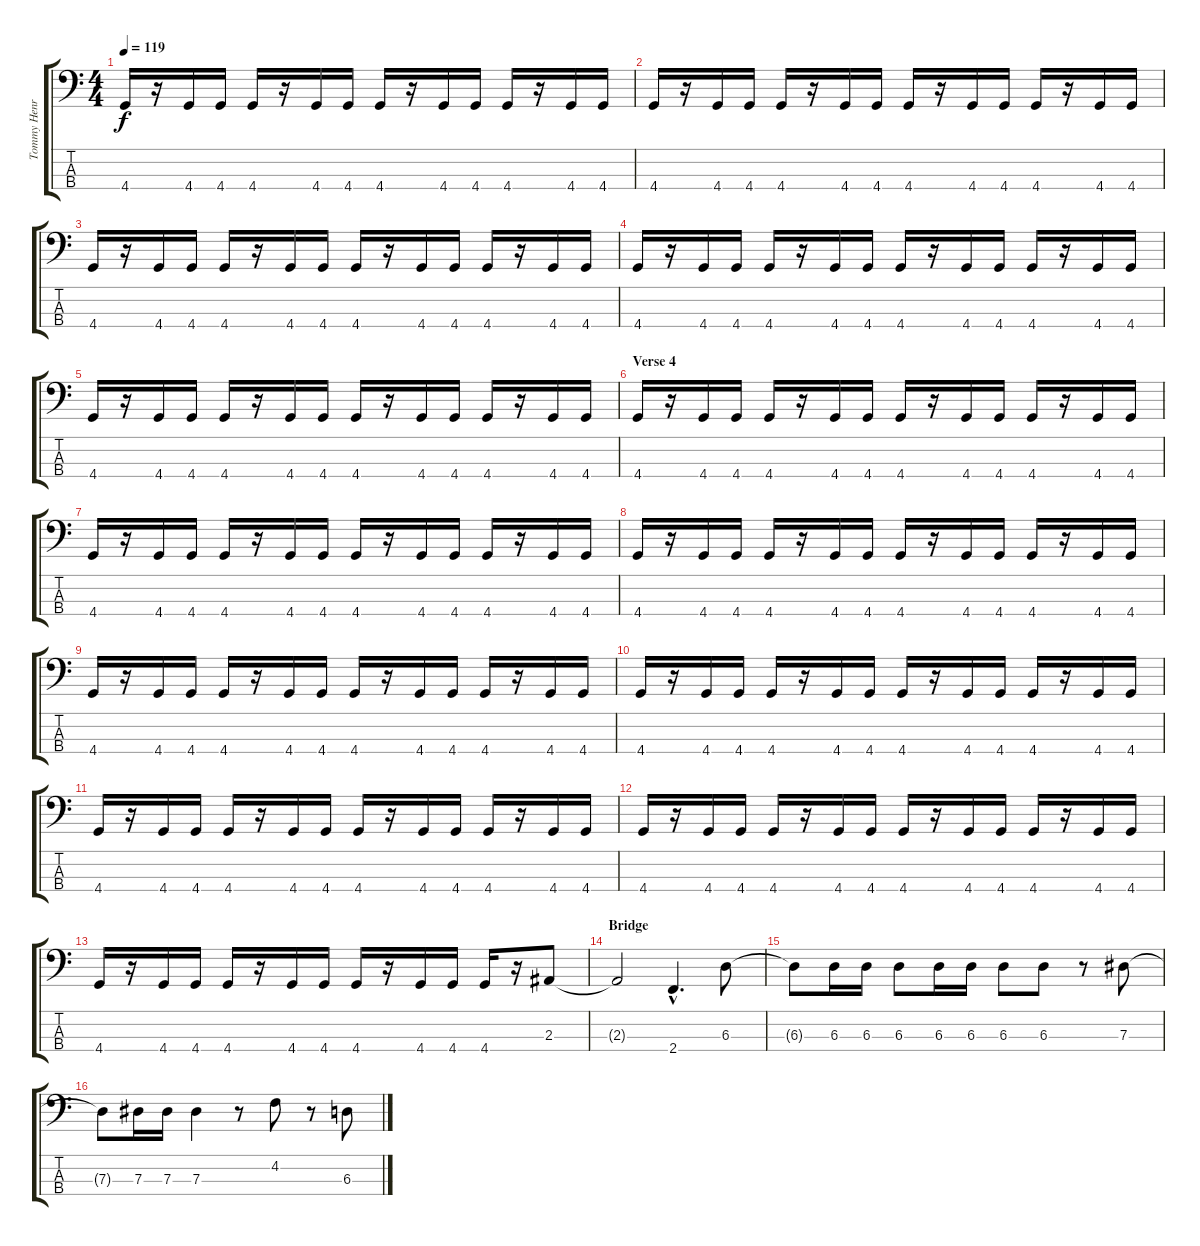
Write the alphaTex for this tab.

\track ("Tommy Henriksen" "Tommy Henr") {instrument electricbassfinger}
\staff {score tabs}
\tuning (Gb2 Db2 Ab1 Eb1) {hide}
\ts (4 4)
\tempo 119
\clef f4
\ks c
4.4.16{dy f} r.16 4.4.16 4.4.16 4.4.16 r.16 4.4.16 4.4.16 4.4.16 r.16 4.4.16 4.4.16 4.4.16 r.16 4.4.16 4.4.16 |
4.4.16 r.16 4.4.16 4.4.16 4.4.16 r.16 4.4.16 4.4.16 4.4.16 r.16 4.4.16 4.4.16 4.4.16 r.16 4.4.16 4.4.16 |
4.4.16 r.16 4.4.16 4.4.16 4.4.16 r.16 4.4.16 4.4.16 4.4.16 r.16 4.4.16 4.4.16 4.4.16 r.16 4.4.16 4.4.16 |
4.4.16 r.16 4.4.16 4.4.16 4.4.16 r.16 4.4.16 4.4.16 4.4.16 r.16 4.4.16 4.4.16 4.4.16 r.16 4.4.16 4.4.16 |
4.4.16 r.16 4.4.16 4.4.16 4.4.16 r.16 4.4.16 4.4.16 4.4.16 r.16 4.4.16 4.4.16 4.4.16 r.16 4.4.16 4.4.16 |
\section ("" "Verse 4")
4.4.16 r.16 4.4.16 4.4.16 4.4.16 r.16 4.4.16 4.4.16 4.4.16 r.16 4.4.16 4.4.16 4.4.16 r.16 4.4.16 4.4.16 |
4.4.16 r.16 4.4.16 4.4.16 4.4.16 r.16 4.4.16 4.4.16 4.4.16 r.16 4.4.16 4.4.16 4.4.16 r.16 4.4.16 4.4.16 |
4.4.16 r.16 4.4.16 4.4.16 4.4.16 r.16 4.4.16 4.4.16 4.4.16 r.16 4.4.16 4.4.16 4.4.16 r.16 4.4.16 4.4.16 |
4.4.16 r.16 4.4.16 4.4.16 4.4.16 r.16 4.4.16 4.4.16 4.4.16 r.16 4.4.16 4.4.16 4.4.16 r.16 4.4.16 4.4.16 |
4.4.16 r.16 4.4.16 4.4.16 4.4.16 r.16 4.4.16 4.4.16 4.4.16 r.16 4.4.16 4.4.16 4.4.16 r.16 4.4.16 4.4.16 |
4.4.16 r.16 4.4.16 4.4.16 4.4.16 r.16 4.4.16 4.4.16 4.4.16 r.16 4.4.16 4.4.16 4.4.16 r.16 4.4.16 4.4.16 |
4.4.16 r.16 4.4.16 4.4.16 4.4.16 r.16 4.4.16 4.4.16 4.4.16 r.16 4.4.16 4.4.16 4.4.16 r.16 4.4.16 4.4.16 |
4.4.16 r.16 4.4.16 4.4.16 4.4.16 r.16 4.4.16 4.4.16 4.4.16 r.16 4.4.16 4.4.16 4.4.16 r.16 2.3.8 |
\section ("" "Bridge")
2.3{t}.2 2.4{hac}.4{d} 6.3.8 |
6.3{t}.8 6.3.16 6.3.16 6.3.8 6.3.16 6.3.16 6.3.8 6.3.8 r.8 7.3.8 |
7.3{t}.8 7.3.16 7.3.16 7.3.4 r.8 4.2.8 r.8 6.3.8
